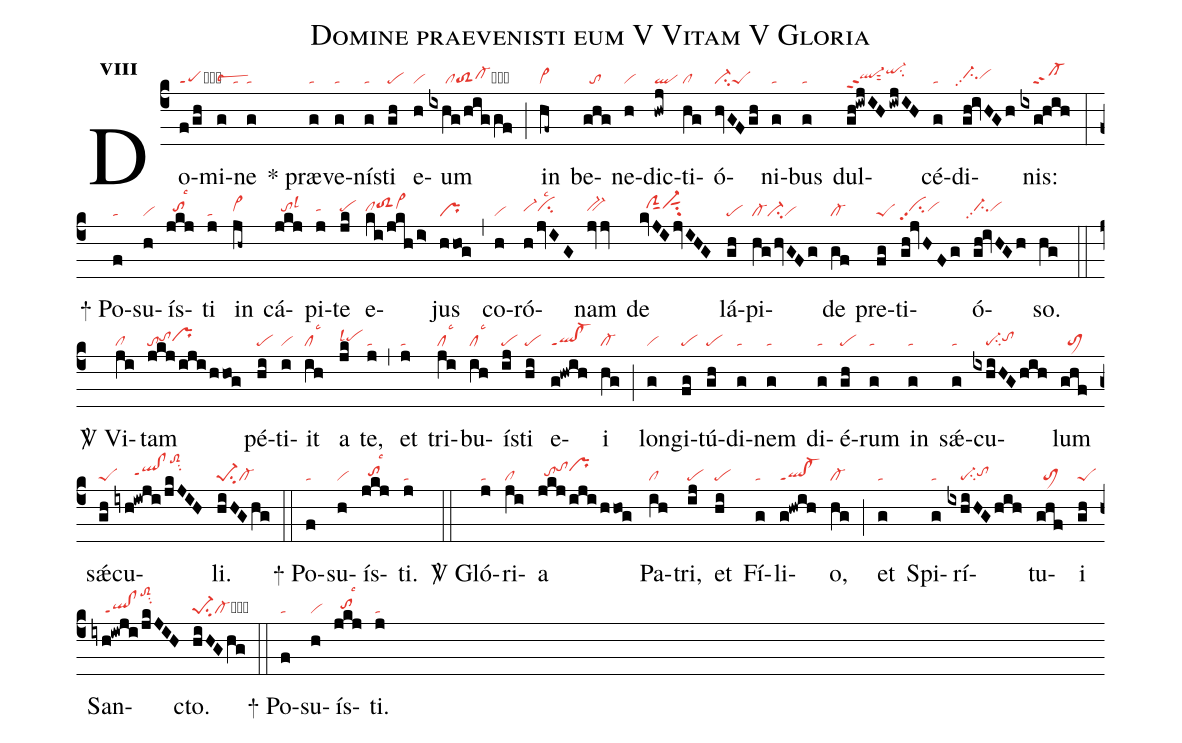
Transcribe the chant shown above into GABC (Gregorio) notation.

name:Domine praevenisti eum V Vitam V Gloria;
office-part:re;
mode:8;
nabc-lines:1;
%%
initial-style: 1;
name: Domine praevenisti eum;
mode: 8;
office-part: Responsorium;
annotation: Resp.;
annotation: viii;
nabc-lines:1;
%%
(c4) Do(f/gh|scGob)mi(g|talsew2)ne(g|ta) <sp>*</sp> præ(g|ta)ve(g|ta)nís(g|ta)ti(gh|pe) e(h|vi)um(ixhg/higgf|/////cltoS2cl-hhhh) (;) in(hf~|vi>) be(ghg|//to)ne(h|vi)dic(hwj|ql)ti(hg|cl)ó(hvGFgh|ci-peS)ni(g|ta)bus(g|ta) dul(gh!iwjIH/iwjIH|ql-hhppt2sut2qi-hjsu2)cé(g|ta)di(gh!ivHGh|ci-hhpp2vihh)nis:(ixg!hih|////sf-) (:)
<sp>+</sp> Po(f|ta)su(h|vi)ís(jkj|//tohhlsc3)ti(j|ta) in(jh~|vi>hh) cá(jkj|//tohhlsl3)pi(j|tahh)te(jk|pehh) e(ki/jkh/i>|clhhtoS2hivi>hi)jus(hhog|pr) (,) co(h|vi)ró(h/jvIG|vi-hhcihhlsc2)nam(jvjv|bv-hh) de(kvJIjvIHG|//clShisut1vi-hisut1su2) lá(gh|pe)pi(hg/hvGFg|cl-ci-vi)de(gf|cl-) pre(fg|peS)ti(gh!jvHFg|cihhpp2vihh)ó(gh!ivHGh|ci-hhpp2vihh)so.(hg) (::)

<sp>V/</sp> Vi(ji|cl)tam(jkj/iji/hhog|totohhprhh) pé(hi|pe)ti(i|vi)it(ih|cllsc3) a(jk|pehhlsl4) te,(j|ta) (,) et(j|ta) tri(ji|cllsc3)bu(ih|cllsc3)ís(ij|pe)ti(hi|pe) e(g!hwih|ql!cl-ppt1)i(hg|cl-) (;) lon(g|vi)gi(fg|pe)tú(gh|pe)di(g|ta)nem(g|ta) di(g|ta)é(gh|pe)rum(g|ta) in(g|ta) sǽ(g|ta)cu(ixhiHGhih|////pe-su2tohh)lum(ghf|//toM1) sǽ(gh|peS)cu(iyh!iwji/jkJIH|//////qlhh!clhhppt1toS2hmsu2)li.(hiHGhg|pe-1su2cl-) (::)
<sp>+</sp> Po(f|ta)su(h|vi)ís(jkj|//tohhlsc3)ti.(j|ta) (::)

<sp>V/</sp> Gló(j|ta)ri(ji|cl)a(jkj/iji/hhog|//tohhtohjprhj) Pa(ih|cl)tri,(ij|pe) et(hi|pe) Fí(g|ta)li(g!hwih|ql!cl-ppt1)o,(hg|cl-) (;) et(g|ta) Spi(g|ta)rí(ixhiHGhih|////pe-su2tohh)tu(ghf|//toM1)i(gh|peS) San(iyh!iwji/jkJIH|////ql!clppt1toS2hmsu2)cto.(hiHGhg|pe-1su2cl-cb) (::)
<sp>+</sp> Po(f|ta)su(h|vi)ís(jkj|//tohhlsc3)ti.(j|ta)
